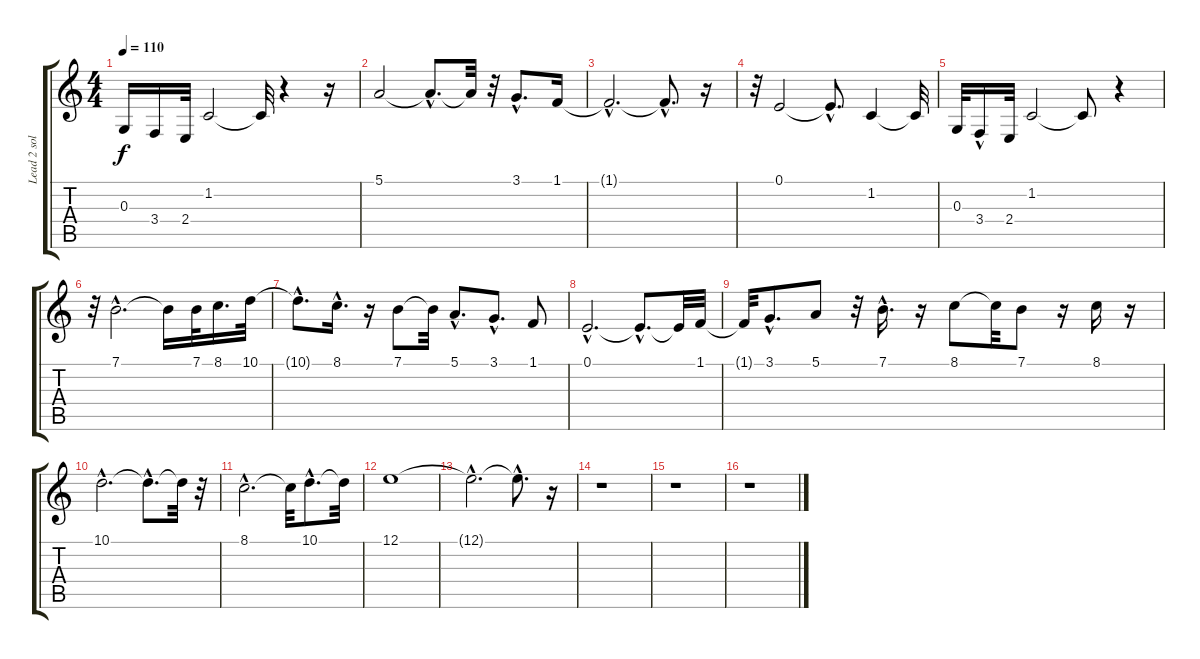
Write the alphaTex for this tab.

\track ("Lead 2 solo" "Lead 2 sol") {instrument lead2sawtooth}
\staff {score tabs}
\tuning (E4 B3 G3 D3 A2 E2) {hide}
\ts (4 4)
\tempo 110
\clef g2
\ks c
0.3.16{dy f} 3.4.16 2.4.32 1.2.2 1.2{t}.32 r.4 r.16 |
5.1.2 5.1{hac t}.8{d} 5.1{t}.32 r.32 3.1{hac}.8{d} 1.1.16 |
1.1{hac t}.2{d} 1.1{hac t}.8{d} r.16 |
r.32 0.1.2 0.1{hac t}.8{d} 1.2.4 1.2{t}.32 |
0.3.32 3.4{hac}.16 2.4.32 1.2.2 1.2{t}.8 r.4 |
r.32 7.1{hac}.2{d} 7.1{t}.16 7.1.32 8.1.16{d} 10.1.32 |
10.1{hac t}.8{d} 8.1{hac}.16{d} r.16 7.1.8 7.1{t}.32 5.1{hac}.8{d} 3.1{hac}.8{d} 1.1.8 |
0.1{hac}.2{d} 0.1{hac t}.8{d} 0.1{t}.32 1.1.32 |
1.1{t}.32 3.1{hac}.8{d} 5.1.8 r.32 7.1{hac}.16{d} r.16 8.1.8 8.1{t}.32 7.1.8 r.16 8.1.16 r.16 |
10.1{hac}.2{d} 10.1{hac t}.8{d} 10.1{t}.32 r.32 |
8.1{hac}.2{d} 8.1{t}.32 10.1{hac}.8{d} 10.1{t}.32 |
12.1.1 |
12.1{hac t}.2{d} 12.1{hac t}.8{d} r.16 |
r.1 |
r.1 |
r.1
